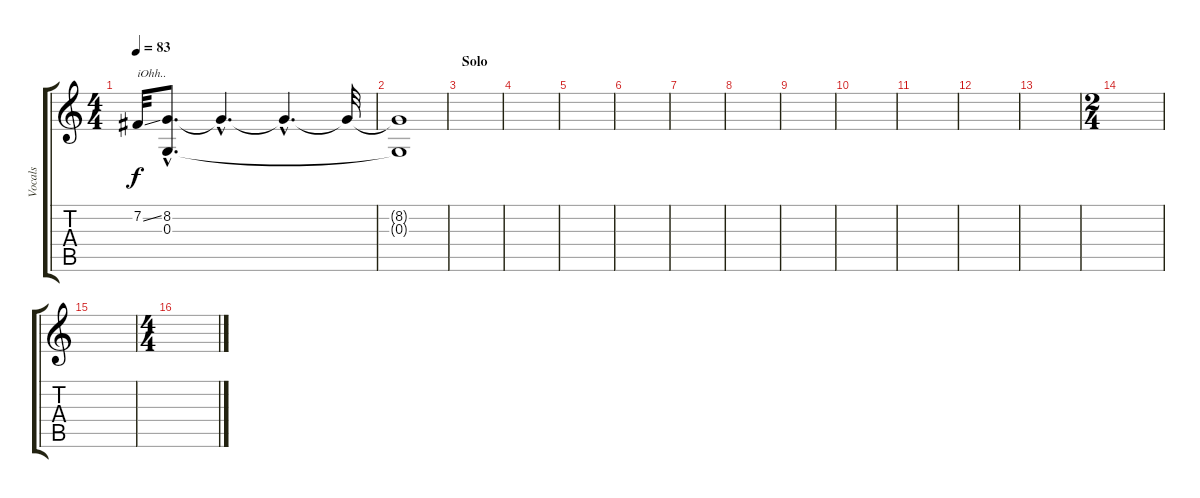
\track ("Vocals" "Vocals") {instrument lead6voice}
\staff {score tabs}
\tuning (E4 B3 G3 D3 A2 E2) {hide}
\ts (4 4)
\tempo 83
\clef g2
\ks c
7.2{ss}.32{txt "iOhh.." dy f} (8.2{hac} 0.3{hac}).8{d} 8.2{hac t}.4{d} 8.2{hac t}.4{d} 8.2{t}.32 |
(8.2{t} 0.3{t}).1 |
\section ("" "Solo")
|
|
|
|
|
|
|
|
|
|
|
\ts (2 4)
|
|
\ts (4 4)
